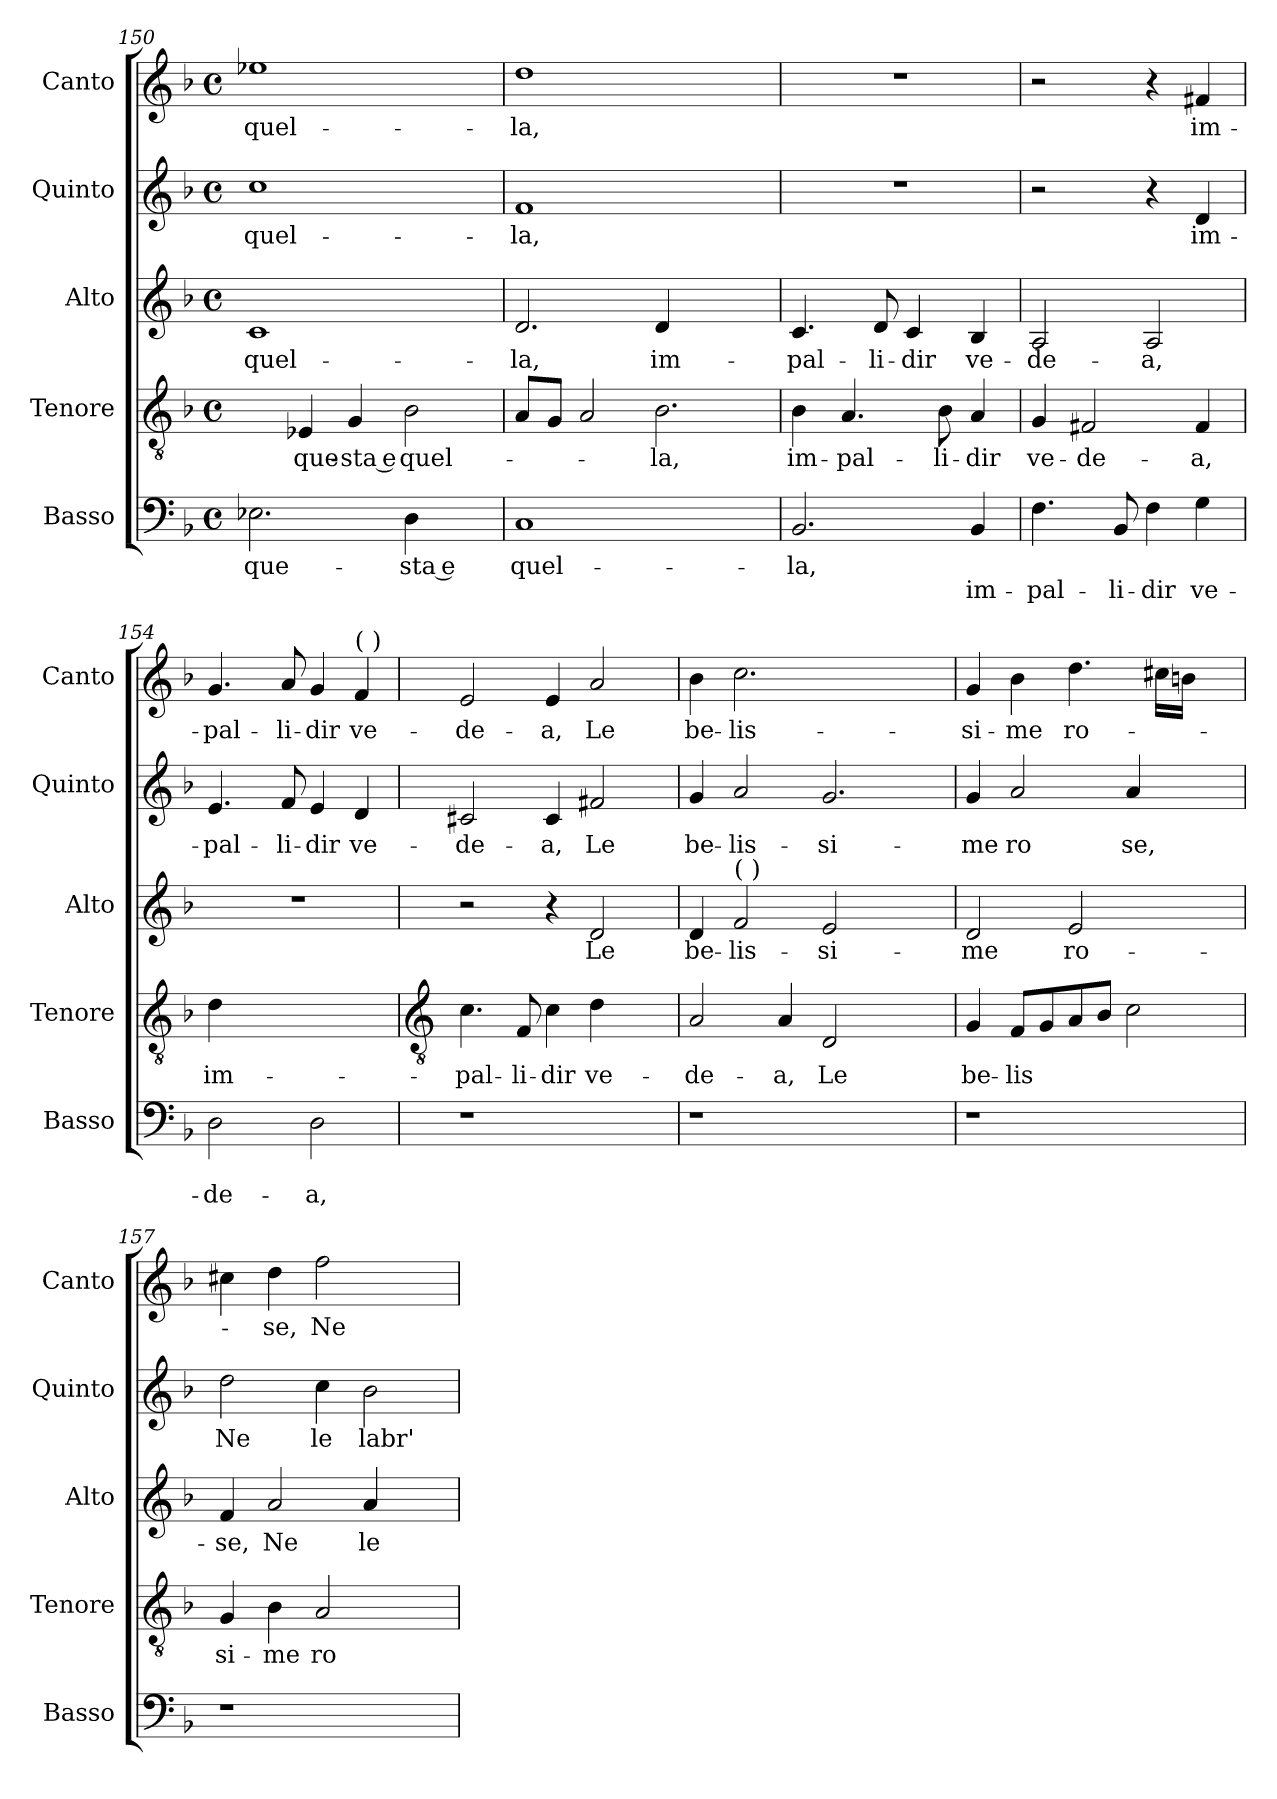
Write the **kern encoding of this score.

**kern	**text	**text	**kern	**text	**kern	**text	**kern	**text	**kern	**text
*part5	*part5	*part5	*part4	*part4	*part3	*part3	*part2	*part2	*part1	*part1
*staff5	*staff5	*staff5	*staff4	*staff4	*staff3	*staff3	*staff2	*staff2	*staff1	*staff1
*I"Basso	*	*	*I"Tenore	*	*I"Alto	*	*I"Quinto	*	*I"Canto	*
*I'Basso	*	*	*I'Tenore	*	*I'Alto	*	*I'Quinto	*	*I'Canto	*
!!LO:LB:g=z
*clefF4	*	*	*clefGv2	*	*clefG2	*	*clefG2	*	*clefG2	*
*k[b-]	*	*	*k[b-]	*	*k[b-]	*	*k[b-]	*	*k[b-]	*
*F:	*	*	*F:	*	*F:	*	*F:	*	*F:	*
*M4/4	*	*	*M4/4	*	*M4/4	*	*M4/4	*	*M4/4	*
*met(c)	*	*	*met(c)	*	*met(c)	*	*met(c)	*	*met(c)	*
=150	=150	=150	=150	=150	=150	=150	=150	=150	=150	=150
!	!LO:LY:b	!	!	!LO:LY:b	!	!LO:LY:b	!	!LO:LY:b	!	!LO:LY:b
2.E-X	que-	.	4Gyy]	__	1c	quel-	1cc	quel-	1ee-X	quel-
!	!	!	!	!LO:LY:b	!	!	!	!	!	!
.	.	.	4E-X	que-	.	.	.	.	.	.
!	!	!	!	!LO:LY:b	!	!	!	!	!	!
.	.	.	4G	-sta e	.	.	.	.	.	.
!	!LO:LY:b	!	!	!LO:LY:b	!	!	!	!	!	!
4D	-sta e	.	2B-	quel-	.	.	.	.	.	.
4ryy	.	.	.	.	4ryy	.	4ryy	.	4ryy	.
=151	=151	=151	=151	=151	=151	=151	=151	=151	=151	=151
!	!LO:LY:b	!	!	!	!	!LO:LY:b	!	!LO:LY:b	!	!LO:LY:b
1C	quel-	.	8AL	.	2.d	-la,	1f	-la,	1dd	-la,
.	.	.	8GJ	.	.	.	.	.	.	.
.	.	.	2A	.	.	.	.	.	.	.
!	!	!	!	!LO:LY:b	!	!LO:LY:b	!	!	!	!
.	.	.	2.B-	-la,	4d	im-	.	.	.	.
2ryy	.	.	.	.	2ryy	.	2ryy	.	2ryy	.
=152	=152	=152	=152	=152	=152	=152	=152	=152	=152	=152
!	!LO:LY:b	!	!	!LO:LY:b	!	!LO:LY:b	!	!	!	!
2.BB-	-la,	.	4B-	im-	4.c	-pal-	1r	.	1r	.
!	!	!	!	!LO:LY:b	!	!	!	!	!	!
.	.	.	4.A	-pal-	.	.	.	.	.	.
!	!	!	!	!	!	!LO:LY:b	!	!	!	!
.	.	.	.	.	8d	-li-	.	.	.	.
!	!	!	!	!	!	!LO:LY:b	!	!	!	!
.	.	.	.	.	4c	-dir	.	.	.	.
!	!	!	!	!LO:LY:b	!	!	!	!	!	!
.	.	.	8B-	-li-	.	.	.	.	.	.
!	!	!LO:LY:b	!	!LO:LY:b	!	!LO:LY:b	!	!	!	!
4BB-	.	im-	4A	-dir	4B-	ve-	.	.	.	.
=153	=153	=153	=153	=153	=153	=153	=153	=153	=153	=153
!	!	!LO:LY:b	!	!LO:LY:b	!	!LO:LY:b	!	!	!	!
4.F	.	-pal-	4G	ve-	2A	-de-	2r	.	2r	.
!	!	!	!	!LO:LY:b	!	!	!	!	!	!
.	.	.	2F#X	-de-	.	.	.	.	.	.
!	!	!LO:LY:b	!	!	!	!	!	!	!	!
8BB-	.	-li-	.	.	.	.	.	.	.	.
!	!	!LO:LY:b	!	!	!	!LO:LY:b	!	!	!	!
4F	.	-dir	.	.	2A	-a,	4r	.	4r	.
!	!	!LO:LY:b	!	!LO:LY:b	!	!	!	!LO:LY:b	!	!LO:LY:b
4G	.	ve-	4F#	-a,	.	.	4d	im-	4f#X	im-
!!LO:LB:g=z
=154	=154	=154	=154	=154	=154	=154	=154	=154	=154	=154
!	!	!LO:LY:b	!	!LO:LY:b	!	!	!	!LO:LY:b	!	!LO:LY:b
*	*	*	*	*	*	*	*	*	*^	*
2D	.	-de-	4d	im-	1r	.	4.e	-pal-	4.g	1ryy	-pal-
.	.	.	2.ryy	.	.	.	.	.	.	.	.
!	!	!	!	!	!	!	!	!LO:LY:b	!	!	!LO:LY:b
.	.	.	.	.	.	.	8f	-li-	8a	.	-li-
!	!	!LO:LY:b	!	!	!	!	!	!LO:LY:b	!	!	!LO:LY:b
2D	.	-a,	.	.	.	.	4e	-dir	4g	.	-dir
!	!	!	!	!	!	!	!	!	!LO:TX:a:t=(  )	!	!
!	!	!	!	!	!	!	!	!LO:LY:b	!	!	!LO:LY:b
.	.	.	.	.	.	.	4d	ve-	4f	.	ve-
!!LO:LB:g=z	!!
=155	=155	=155	=155	=155	=155	=155	=155	=155	=155	=155	=155
*	*	*	*clefGv2	*	*	*	*	*	*	*	*
!	!	!	!	!LO:LY:b	!	!	!	!LO:LY:b	!	!	!LO:LY:b
1r	.	.	4.c	-pal-	2r	.	2c#X	-de-	2e	2ryy	-de-
!	!	!	!	!LO:LY:b	!	!	!	!	!	!	!
.	.	.	8F	-li-	.	.	.	.	.	.	.
!	!	!	!	!LO:LY:b	!	!	!	!LO:LY:b	!	!	!LO:LY:b
.	.	.	4c	-dir	4r	.	4c#	-a,	4e	4ryy	-a,
!	!	!	!	!LO:LY:b	!	!LO:LY:b	!	!LO:LY:b	!	!	!LO:LY:b
.	.	.	4d	ve-	2d	Le	2f#X	Le	2a	4ryy	Le
4ryy	.	.	4ryy	.	.	.	.	.	.	4ryy	.
=155A	=155A	=155A	=155A	=155A	=155A	=155A	=155A	=155A	=155A	=155A	=155A
!	!	!	!	!LO:LY:b	!	!LO:LY:b	!	!LO:LY:b	!	!	!LO:LY:b
1r	.	.	2A	-de-	4d	be-	4g	be-	4b-	1ryy	be-
!	!	!	!	!	!LO:TX:a:t=(  )	!	!	!	!	!	!
!	!	!	!	!	!	!LO:LY:b	!	!LO:LY:b	!	!	!LO:LY:b
.	.	.	.	.	2f	-lis-	2a	-lis-	2.cc	.	-lis-
!	!	!	!	!LO:LY:b	!	!	!	!	!	!	!
.	.	.	4A	-a,	.	.	.	.	.	.	.
!	!	!	!	!LO:LY:b	!	!LO:LY:b	!	!LO:LY:b	!	!	!
.	.	.	2D	Le	2e	-si-	2.g	-si-	.	.	.
2ryy	.	.	.	.	.	.	.	.	2ryy	2ryy	.
.	.	.	4ryy	.	4ryy	.	.	.	.	.	.
=156A	=156A	=156A	=156A	=156A	=156A	=156A	=156A	=156A	=156A	=156A	=156A
!	!	!	!	!LO:LY:b	!	!LO:LY:b	!	!LO:LY:b	!	!	!LO:LY:b
1r	.	.	4G	be-	2d	-me	4g	-me	4g	1ryy	-si-
!	!	!	!	!LO:LY:b	!	!	!	!LO:LY:b	!	!	!LO:LY:b
.	.	.	8FL	-lis	.	.	2a	ro	4b-	.	-me
.	.	.	8G	.	.	.	.	.	.	.	.
!	!	!	!	!	!	!LO:LY:b	!	!	!	!	!LO:LY:b
.	.	.	8A	.	2e	ro-	.	.	4.dd	.	ro-
.	.	.	8B-J	.	.	.	.	.	.	.	.
!	!	!	!	!	!	!	!	!LO:LY:b	!	!	!
.	.	.	2c	.	.	.	4a	se,	.	.	.
.	.	.	.	.	.	.	.	.	16cc#LL	.	.
.	.	.	.	.	.	.	.	.	16bJJ	.	.
4ryy	.	.	.	.	4ryy	.	4ryy	.	4ryy	4ryy	.
=157A	=157A	=157A	=157A	=157A	=157A	=157A	=157A	=157A	=157A	=157A	=157A
!	!	!	!	!LO:LY:b	!	!LO:LY:b	!	!LO:LY:b	!	!	!
1r	.	.	4G	si-	4f	-se,	2dd	Ne	4cc#X	2ryy	.
!	!	!	!	!LO:LY:b	!	!LO:LY:b	!	!	!	!	!LO:LY:b
.	.	.	4B-	-me	2a	Ne	.	.	4dd	.	-se,
!	!	!	!	!LO:LY:b	!	!	!	!LO:LY:b	!	!	!LO:LY:b
.	.	.	2A	ro-	.	.	4cc	le	2ff	4ryy	Ne
!	!	!	!	!	!	!LO:LY:b	!	!LO:LY:b	!	!	!
.	.	.	.	.	4a	le	2b-	labr'	.	4ryy	.
4ryy	.	.	4ryy	.	4ryy	.	.	.	4ryy	4ryy	.
*	*	*	*	*	*	*	*	*	*v	*v	*
=	=	=	=	=	=	=	=	=	=	=
*-	*-	*-	*-	*-	*-	*-	*-	*-	*-	*-
